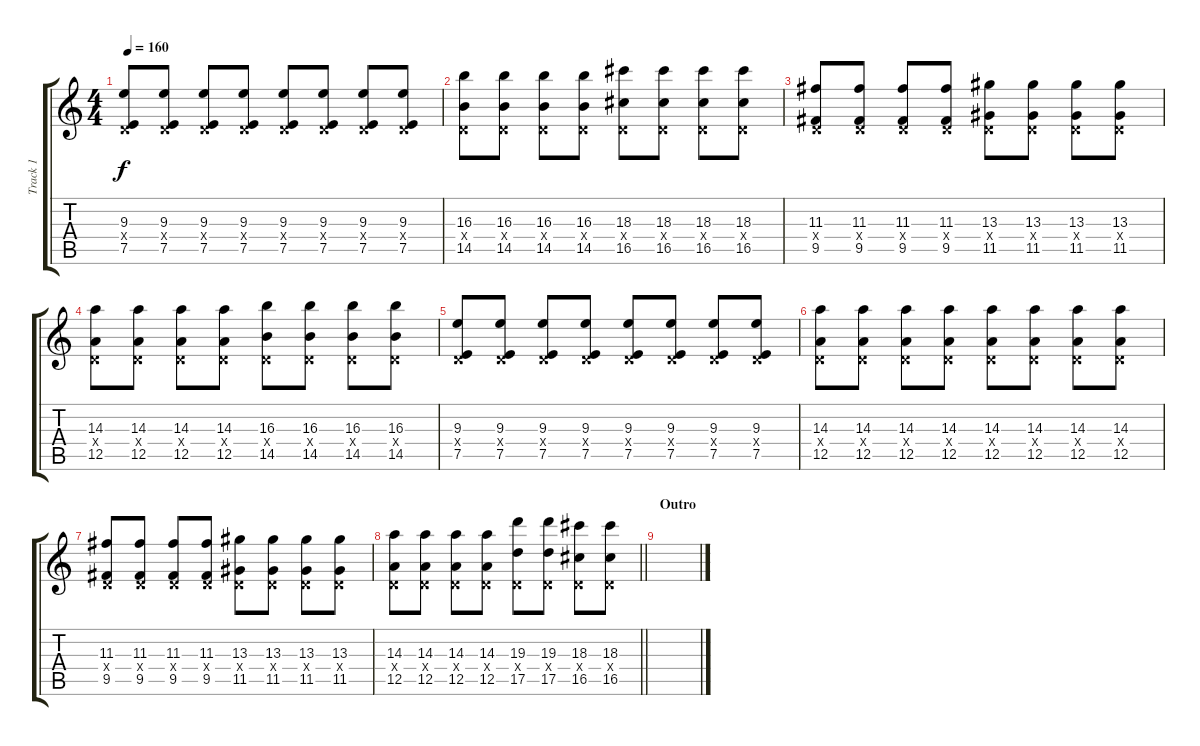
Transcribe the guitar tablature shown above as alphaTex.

\track ("Track 1" "Track 1") {instrument overdrivenguitar}
\staff {score tabs}
\tuning (E4 B3 G3 D3 A2 E2) {hide}
\ts (4 4)
\tempo 160
\clef g2
\ks c
(9.3 0.4{x} 7.5).8{dy f} (9.3 0.4{x} 7.5).8 (9.3 0.4{x} 7.5).8 (9.3 0.4{x} 7.5).8 (9.3 0.4{x} 7.5).8 (9.3 0.4{x} 7.5).8 (9.3 0.4{x} 7.5).8 (9.3 0.4{x} 7.5).8 |
(16.3 0.4{x} 14.5).8 (16.3 0.4{x} 14.5).8 (16.3 0.4{x} 14.5).8 (16.3 0.4{x} 14.5).8 (18.3 0.4{x} 16.5).8 (18.3 0.4{x} 16.5).8 (18.3 0.4{x} 16.5).8 (18.3 0.4{x} 16.5).8 |
(11.3 0.4{x} 9.5).8 (11.3 0.4{x} 9.5).8 (11.3 0.4{x} 9.5).8 (11.3 0.4{x} 9.5).8 (13.3 0.4{x} 11.5).8 (13.3 0.4{x} 11.5).8 (13.3 0.4{x} 11.5).8 (13.3 0.4{x} 11.5).8 |
(14.3 0.4{x} 12.5).8 (14.3 0.4{x} 12.5).8 (14.3 0.4{x} 12.5).8 (14.3 0.4{x} 12.5).8 (16.3 0.4{x} 14.5).8 (16.3 0.4{x} 14.5).8 (16.3 0.4{x} 14.5).8 (16.3 0.4{x} 14.5).8 |
(9.3 0.4{x} 7.5).8 (9.3 0.4{x} 7.5).8 (9.3 0.4{x} 7.5).8 (9.3 0.4{x} 7.5).8 (9.3 0.4{x} 7.5).8 (9.3 0.4{x} 7.5).8 (9.3 0.4{x} 7.5).8 (9.3 0.4{x} 7.5).8 |
(14.3 0.4{x} 12.5).8 (14.3 0.4{x} 12.5).8 (14.3 0.4{x} 12.5).8 (14.3 0.4{x} 12.5).8 (14.3 0.4{x} 12.5).8 (14.3 0.4{x} 12.5).8 (14.3 0.4{x} 12.5).8 (14.3 0.4{x} 12.5).8 |
(11.3 0.4{x} 9.5).8 (11.3 0.4{x} 9.5).8 (11.3 0.4{x} 9.5).8 (11.3 0.4{x} 9.5).8 (13.3 0.4{x} 11.5).8 (13.3 0.4{x} 11.5).8 (13.3 0.4{x} 11.5).8 (13.3 0.4{x} 11.5).8 |
\barLineRight lightlight
(14.3 0.4{x} 12.5).8 (14.3 0.4{x} 12.5).8 (14.3 0.4{x} 12.5).8 (14.3 0.4{x} 12.5).8 (19.3 0.4{x} 17.5).8 (19.3 0.4{x} 17.5).8 (18.3 0.4{x} 16.5).8 (18.3 0.4{x} 16.5).8 |
\section ("" "Outro")
